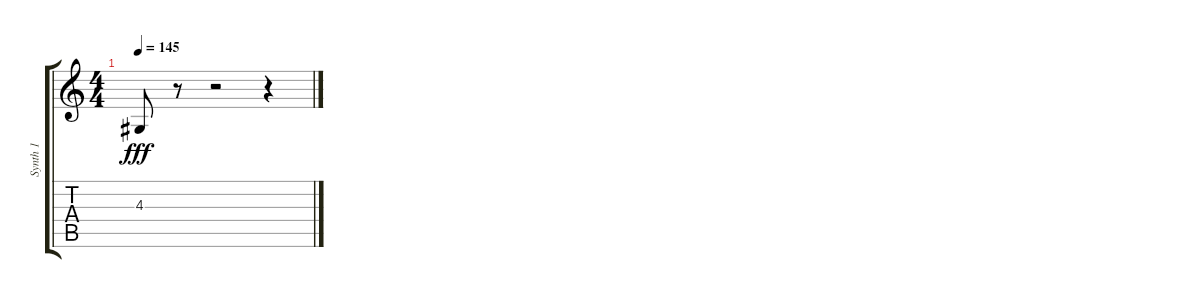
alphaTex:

\track ("Synth 1" "Synth 1") {instrument fx5brightness}
\staff {score tabs}
\tuning (Db4 Ab3 E3 B2 Gb2 Db2) {hide}
\ts (4 4)
\tempo 145
\clef g2
\ks c
4.3.8{dy fff} r.8 r.2 r.4
